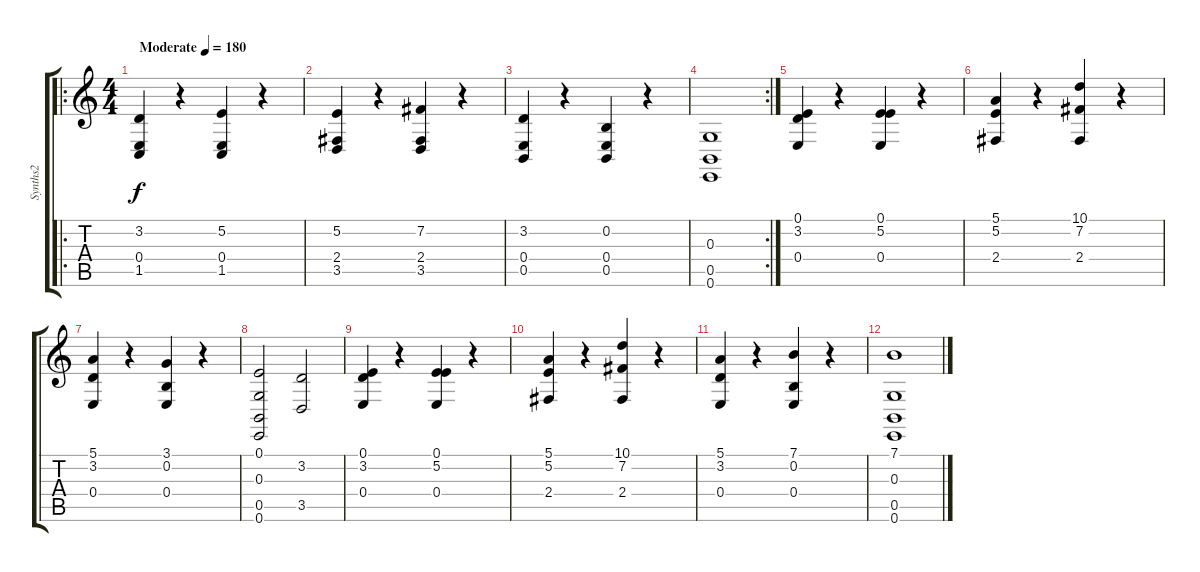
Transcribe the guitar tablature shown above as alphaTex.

\track ("Synths2" "Synths2") {instrument stringensemble1}
\staff {score tabs}
\tuning (E4 B3 G3 E3 B2 E2) {hide}
\ro
\ts (4 4)
\tempo (180 "Moderate")
\clef g2
\ks c
(3.2 0.4 1.5).4{dy f instrument stringensemble1} r.4 (5.2 0.4 1.5).4 r.4 |
(5.2 2.4 3.5).4 r.4 (7.2 2.4 3.5).4 r.4 |
(3.2 0.4 0.5).4 r.4 (0.2 0.4 0.5).4 r.4 |
\rc 2
(0.3 0.5 0.6).1 |
(0.1 3.2 0.4).4 r.4 (0.1 5.2 0.4).4 r.4 |
(5.1 5.2 2.4).4 r.4 (10.1 7.2 2.4).4 r.4 |
(5.1 3.2 0.4).4 r.4 (3.1 0.2 0.4).4 r.4 |
(0.1 0.3 0.5 0.6).2 (3.2 3.5).2 |
(0.1 3.2 0.4).4 r.4 (0.1 5.2 0.4).4 r.4 |
(5.1 5.2 2.4).4 r.4 (10.1 7.2 2.4).4 r.4 |
(5.1 3.2 0.4).4 r.4 (7.1 0.2 0.4).4 r.4 |
(7.1 0.3 0.5 0.6).1
